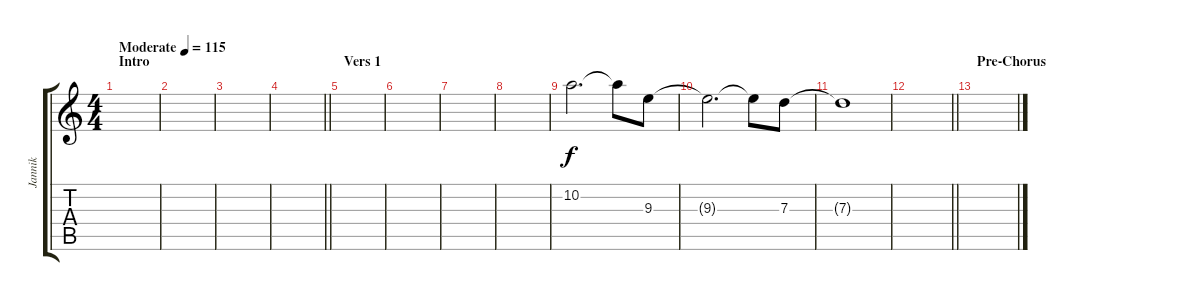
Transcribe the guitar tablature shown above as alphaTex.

\track ("Jannik" "Jannik") {instrument overdrivenguitar}
\staff {score tabs}
\tuning (E4 B3 G3 D3 A2 E2) {hide}
\ts (4 4)
\section ("" "Intro")
\tempo (115 "Moderate")
\clef g2
\ks c
|
|
|
\barLineRight lightlight
|
\section ("" "Vers 1")
|
|
|
|
10.2.2{d} 10.2{t}.8 9.3.8 |
9.3{t}.2{d} 9.3{t}.8 7.3.8 |
7.3{t}.1 |
\barLineRight lightlight
|
\section ("" "Pre-Chorus")
